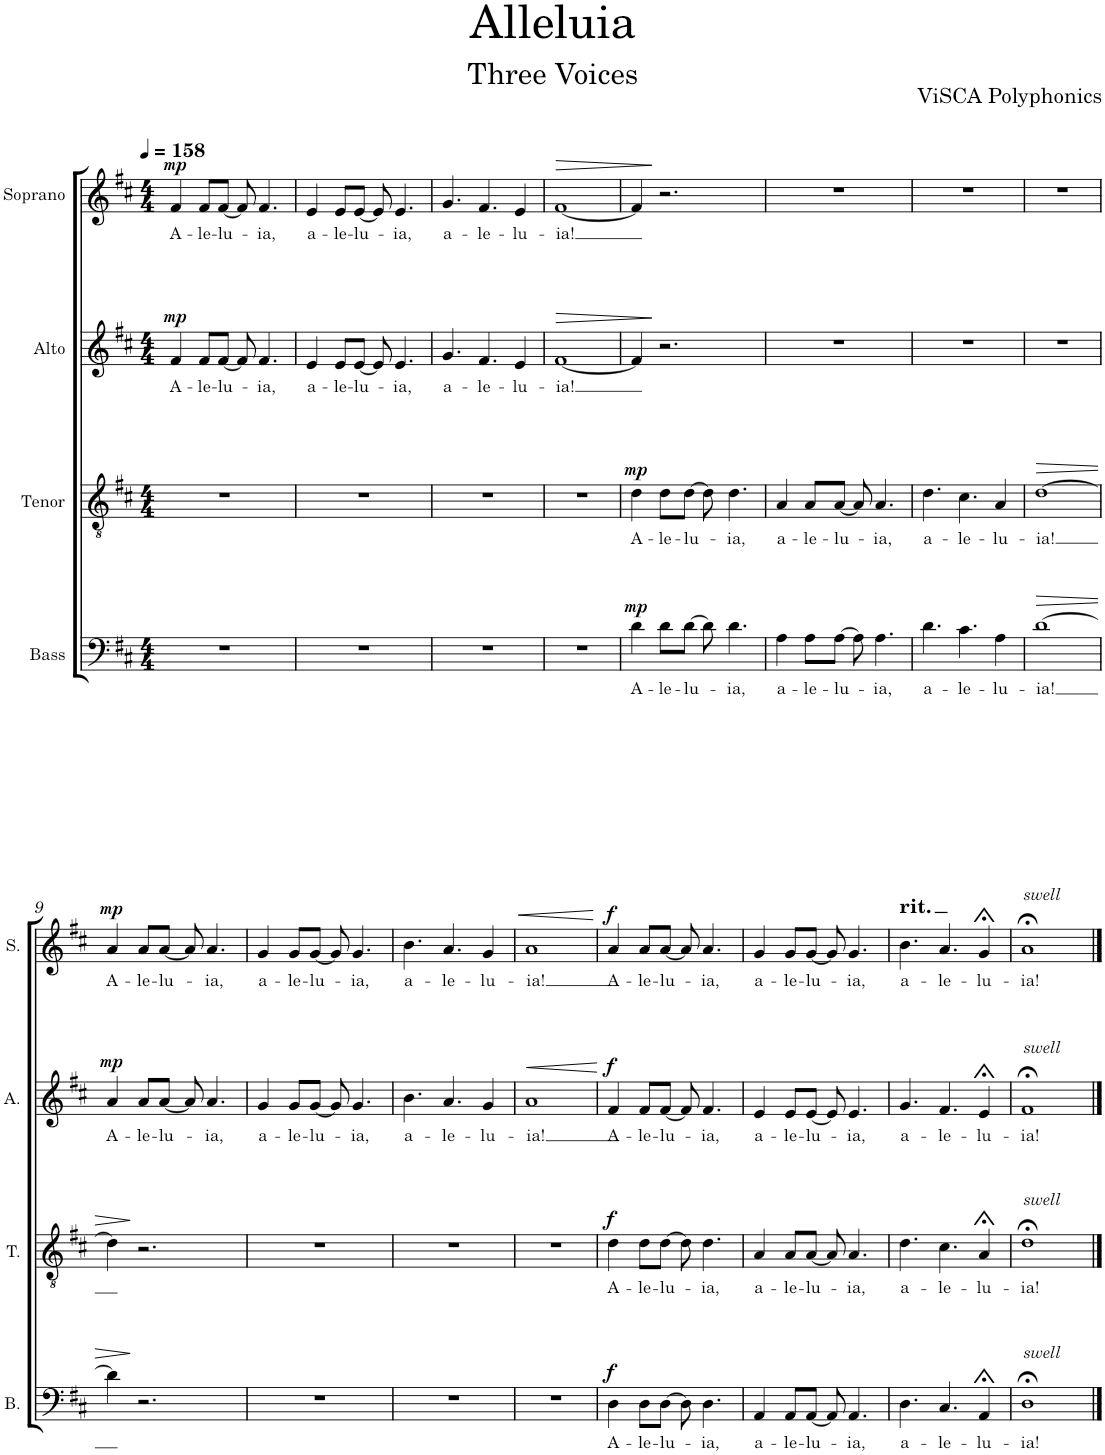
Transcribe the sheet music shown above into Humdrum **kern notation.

**kern	**text	**dynam	**kern	**text	**dynam	**kern	**text	**dynam	**kern	**text	**dynam
*part4	*part4	*part4	*part3	*part3	*part3	*part2	*part2	*part2	*part1	*part1	*part1
*staff4	*staff4	*staff4	*staff3	*staff3	*staff3	*staff2	*staff2	*staff2	*staff1	*staff1	*staff1
*I"Bass	*	*	*I"Tenor	*	*	*I"Alto	*	*	*I"Soprano	*	*
*I'B.	*	*	*I'T.	*	*	*I'A.	*	*	*I'S.	*	*
*clefF4	*	*	*clefGv2	*	*	*clefG2	*	*	*clefG2	*	*
*k[f#c#]	*	*	*k[f#c#]	*	*	*k[f#c#]	*	*	*k[f#c#]	*	*
*M4/4	*	*	*M4/4	*	*	*M4/4	*	*	*M4/4	*	*
*MM158	*	*	*MM158	*	*	*MM158	*	*	*MM158	*	*
=1	=1	=1	=1	=1	=1	=1	=1	=1	=1	=1	=1
!	!	!	!	!	!	!	!LO:LY:b	!LO:DY:a	!	!LO:LY:b	!LO:DY:a
1r	.	.	1r	.	.	4f#/	A-	mp	4f#/	A-	mp
!	!	!	!	!	!	!	!LO:LY:b	!	!	!LO:LY:b	!
.	.	.	.	.	.	8f#/L	-le-	.	8f#/L	-le-	.
!	!	!	!	!	!	!	!LO:LY:b	!	!	!LO:LY:b	!
.	.	.	.	.	.	[8f#/J	-lu-	.	[8f#/J	-lu-	.
.	.	.	.	.	.	8f#/]	.	.	8f#/]	.	.
!	!	!	!	!	!	!	!LO:LY:b	!	!	!LO:LY:b	!
.	.	.	.	.	.	4.f#/	-ia,	.	4.f#/	-ia,	.
=2	=2	=2	=2	=2	=2	=2	=2	=2	=2	=2	=2
!	!	!	!	!	!	!	!LO:LY:b	!	!	!LO:LY:b	!
1r	.	.	1r	.	.	4e/	a-	.	4e/	a-	.
!	!	!	!	!	!	!	!LO:LY:b	!	!	!LO:LY:b	!
.	.	.	.	.	.	8e/L	-le-	.	8e/L	-le-	.
!	!	!	!	!	!	!	!LO:LY:b	!	!	!LO:LY:b	!
.	.	.	.	.	.	[8e/J	-lu-	.	[8e/J	-lu-	.
.	.	.	.	.	.	8e/]	.	.	8e/]	.	.
!	!	!	!	!	!	!	!LO:LY:b	!	!	!LO:LY:b	!
.	.	.	.	.	.	4.e/	-ia,	.	4.e/	-ia,	.
=3	=3	=3	=3	=3	=3	=3	=3	=3	=3	=3	=3
!	!	!	!	!	!	!	!LO:LY:b	!	!	!LO:LY:b	!
1r	.	.	1r	.	.	4.g/	a-	.	4.g/	a-	.
!	!	!	!	!	!	!	!LO:LY:b	!	!	!LO:LY:b	!
.	.	.	.	.	.	4.f#/	-le-	.	4.f#/	-le-	.
!	!	!	!	!	!	!	!LO:LY:b	!	!	!LO:LY:b	!
.	.	.	.	.	.	4e/	-lu-	.	4e/	-lu-	.
=4	=4	=4	=4	=4	=4	=4	=4	=4	=4	=4	=4
!	!	!	!	!	!	!	!LO:LY:b	!LO:HP:b	!	!LO:LY:b	!LO:HP:b
1r	.	.	1r	.	.	[1f#	-ia!	>	[1f#	-ia!	>
=5	=5	=5	=5	=5	=5	=5	=5	=5	=5	=5	=5
!	!LO:LY:b	!LO:DY:a	!	!LO:LY:b	!LO:DY:a	!	!	!	!	!	!
4d\	A-	mp	4d\	A-	mp	4f#/]	.	.	4f#/]	.	.
!	!LO:LY:b	!	!	!LO:LY:b	!	!	!	!	!	!	!
8d\L	-le-	.	8d\L	-le-	.	2.r	.	]	2.r	.	]
!	!LO:LY:b	!	!	!LO:LY:b	!	!	!	!	!	!	!
[8d\J	-lu-	.	[8d\J	-lu-	.	.	.	.	.	.	.
8d\]	.	.	8d\]	.	.	.	.	.	.	.	.
!	!LO:LY:b	!	!	!LO:LY:b	!	!	!	!	!	!	!
4.d\	-ia,	.	4.d\	-ia,	.	.	.	.	.	.	.
=6	=6	=6	=6	=6	=6	=6	=6	=6	=6	=6	=6
!	!LO:LY:b	!	!	!LO:LY:b	!	!	!	!	!	!	!
4A\	a-	.	4A/	a-	.	1r	.	.	1r	.	.
!	!LO:LY:b	!	!	!LO:LY:b	!	!	!	!	!	!	!
8A\L	-le-	.	8A/L	-le-	.	.	.	.	.	.	.
!	!LO:LY:b	!	!	!LO:LY:b	!	!	!	!	!	!	!
[8A\J	-lu-	.	[8A/J	-lu-	.	.	.	.	.	.	.
8A\]	.	.	8A/]	.	.	.	.	.	.	.	.
!	!LO:LY:b	!	!	!LO:LY:b	!	!	!	!	!	!	!
4.A\	-ia,	.	4.A/	-ia,	.	.	.	.	.	.	.
=7	=7	=7	=7	=7	=7	=7	=7	=7	=7	=7	=7
!	!LO:LY:b	!	!	!LO:LY:b	!	!	!	!	!	!	!
4.d\	a-	.	4.d\	a-	.	1r	.	.	1r	.	.
!	!LO:LY:b	!	!	!LO:LY:b	!	!	!	!	!	!	!
4.c#\	-le-	.	4.c#\	-le-	.	.	.	.	.	.	.
!	!LO:LY:b	!	!	!LO:LY:b	!	!	!	!	!	!	!
4A\	-lu-	.	4A/	-lu-	.	.	.	.	.	.	.
=8	=8	=8	=8	=8	=8	=8	=8	=8	=8	=8	=8
!	!LO:LY:b	!LO:HP:b	!	!LO:LY:b	!LO:HP:b	!	!	!	!	!	!
[1d	-ia!	>	[1d	-ia!	>	1r	.	.	1r	.	.
!!LO:LB:g=z
=9	=9	=9	=9	=9	=9	=9	=9	=9	=9	=9	=9
!	!	!	!	!	!	!	!LO:LY:b	!LO:DY:a	!	!LO:LY:b	!LO:DY:a
4d\]	.	.	4d\]	.	.	4a/	A-	mp	4a/	A-	mp
!	!	!	!	!	!	!	!LO:LY:b	!	!	!LO:LY:b	!
2.r	.	]	2.r	.	]	8a/L	-le-	.	8a/L	-le-	.
!	!	!	!	!	!	!	!LO:LY:b	!	!	!LO:LY:b	!
.	.	.	.	.	.	[8a/J	-lu-	.	[8a/J	-lu-	.
.	.	.	.	.	.	8a/]	.	.	8a/]	.	.
!	!	!	!	!	!	!	!LO:LY:b	!	!	!LO:LY:b	!
.	.	.	.	.	.	4.a/	-ia,	.	4.a/	-ia,	.
=10	=10	=10	=10	=10	=10	=10	=10	=10	=10	=10	=10
!	!	!	!	!	!	!	!LO:LY:b	!	!	!LO:LY:b	!
1r	.	.	1r	.	.	4g/	a-	.	4g/	a-	.
!	!	!	!	!	!	!	!LO:LY:b	!	!	!LO:LY:b	!
.	.	.	.	.	.	8g/L	-le-	.	8g/L	-le-	.
!	!	!	!	!	!	!	!LO:LY:b	!	!	!LO:LY:b	!
.	.	.	.	.	.	[8g/J	-lu-	.	[8g/J	-lu-	.
.	.	.	.	.	.	8g/]	.	.	8g/]	.	.
!	!	!	!	!	!	!	!LO:LY:b	!	!	!LO:LY:b	!
.	.	.	.	.	.	4.g/	-ia,	.	4.g/	-ia,	.
=11	=11	=11	=11	=11	=11	=11	=11	=11	=11	=11	=11
!	!	!	!	!	!	!	!LO:LY:b	!	!	!LO:LY:b	!
1r	.	.	1r	.	.	4.b\	a-	.	4.b\	a-	.
!	!	!	!	!	!	!	!LO:LY:b	!	!	!LO:LY:b	!
.	.	.	.	.	.	4.a/	-le-	.	4.a/	-le-	.
!	!	!	!	!	!	!	!LO:LY:b	!	!	!LO:LY:b	!
.	.	.	.	.	.	4g/	-lu-	.	4g/	-lu-	.
=12	=12	=12	=12	=12	=12	=12	=12	=12	=12	=12	=12
!	!	!	!	!	!	!	!LO:LY:b	!LO:HP:b	!	!LO:LY:b	!LO:HP:b
1r	.	.	1r	.	.	1a	-ia!	<	1a	-ia!	<
.	.	.	.	.	.	.	.	[	.	.	.
=13	=13	=13	=13	=13	=13	=13	=13	=13	=13	=13	=13
!	!LO:LY:b	!LO:DY:a	!	!LO:LY:b	!LO:DY:a	!	!LO:LY:b	!LO:DY:a	!	!LO:LY:b	!LO:DY:a
4D\	A-	f	4d\	A-	f	4f#/	A-	f	4a/	A-	f
!	!LO:LY:b	!	!	!LO:LY:b	!	!	!LO:LY:b	!	!	!LO:LY:b	!
8D\L	-le-	.	8d\L	-le-	.	8f#/L	-le-	.	8a/L	-le-	[
!	!LO:LY:b	!	!	!LO:LY:b	!	!	!LO:LY:b	!	!	!LO:LY:b	!
[8D\J	-lu-	.	[8d\J	-lu-	.	[8f#/J	-lu-	.	[8a/J	-lu-	.
8D\]	.	.	8d\]	.	.	8f#/]	.	.	8a/]	.	.
!	!LO:LY:b	!	!	!LO:LY:b	!	!	!LO:LY:b	!	!	!LO:LY:b	!
4.D\	-ia,	.	4.d\	-ia,	.	4.f#/	-ia,	.	4.a/	-ia,	.
=14	=14	=14	=14	=14	=14	=14	=14	=14	=14	=14	=14
!	!LO:LY:b	!	!	!LO:LY:b	!	!	!LO:LY:b	!	!	!LO:LY:b	!
4AA/	a-	.	4A/	a-	.	4e/	a-	.	4g/	a-	.
!	!LO:LY:b	!	!	!LO:LY:b	!	!	!LO:LY:b	!	!	!LO:LY:b	!
8AA/L	-le-	.	8A/L	-le-	.	8e/L	-le-	.	8g/L	-le-	.
!	!LO:LY:b	!	!	!LO:LY:b	!	!	!LO:LY:b	!	!	!LO:LY:b	!
[8AA/J	-lu-	.	[8A/J	-lu-	.	[8e/J	-lu-	.	[8g/J	-lu-	.
8AA/]	.	.	8A/]	.	.	8e/]	.	.	8g/]	.	.
!	!LO:LY:b	!	!	!LO:LY:b	!	!	!LO:LY:b	!	!	!LO:LY:b	!
4.AA/	-ia,	.	4.A/	-ia,	.	4.e/	-ia,	.	4.g/	-ia,	.
=15	=15	=15	=15	=15	=15	=15	=15	=15	=15	=15	=15
!	!	!	!	!	!	!	!	!	!LO:TX:a:t=rit.	!	!
!	!LO:LY:b	!	!	!LO:LY:b	!	!	!LO:LY:b	!	!	!LO:LY:b	!
4.D\	a-	.	4.d\	a-	.	4.g/	a-	.	4.b\	a-	.
!	!LO:LY:b	!	!	!LO:LY:b	!	!	!LO:LY:b	!	!	!LO:LY:b	!
4.C#/	-le-	.	4.c#\	-le-	.	4.f#/	-le-	.	4.a/	-le-	.
!	!LO:LY:b	!	!	!LO:LY:b	!	!	!LO:LY:b	!	!	!LO:LY:b	!
4AA;</	-lu-	.	4A;</	-lu-	.	4e;</	-lu-	.	4g;</	-lu-	.
=16	=16	=16	=16	=16	=16	=16	=16	=16	=16	=16	=16
!	!	!	!	!	!	!	!	!	!LO:TX:a:i:t=swell	!	!
!	!	!	!	!	!	!LO:TX:a:i:t=swell	!	!	!	!	!
!	!	!	!LO:TX:a:i:t=swell	!	!	!	!	!	!	!	!
!LO:TX:a:i:t=swell	!	!	!	!	!	!	!	!	!	!	!
!	!LO:LY:b	!	!	!LO:LY:b	!	!	!LO:LY:b	!	!	!LO:LY:b	!
1D;<	-ia!	.	1d;<	-ia!	.	1f#;<	-ia!	.	1a;<	-ia!	.
==	==	==	==	==	==	==	==	==	==	==	==
*-	*-	*-	*-	*-	*-	*-	*-	*-	*-	*-	*-
